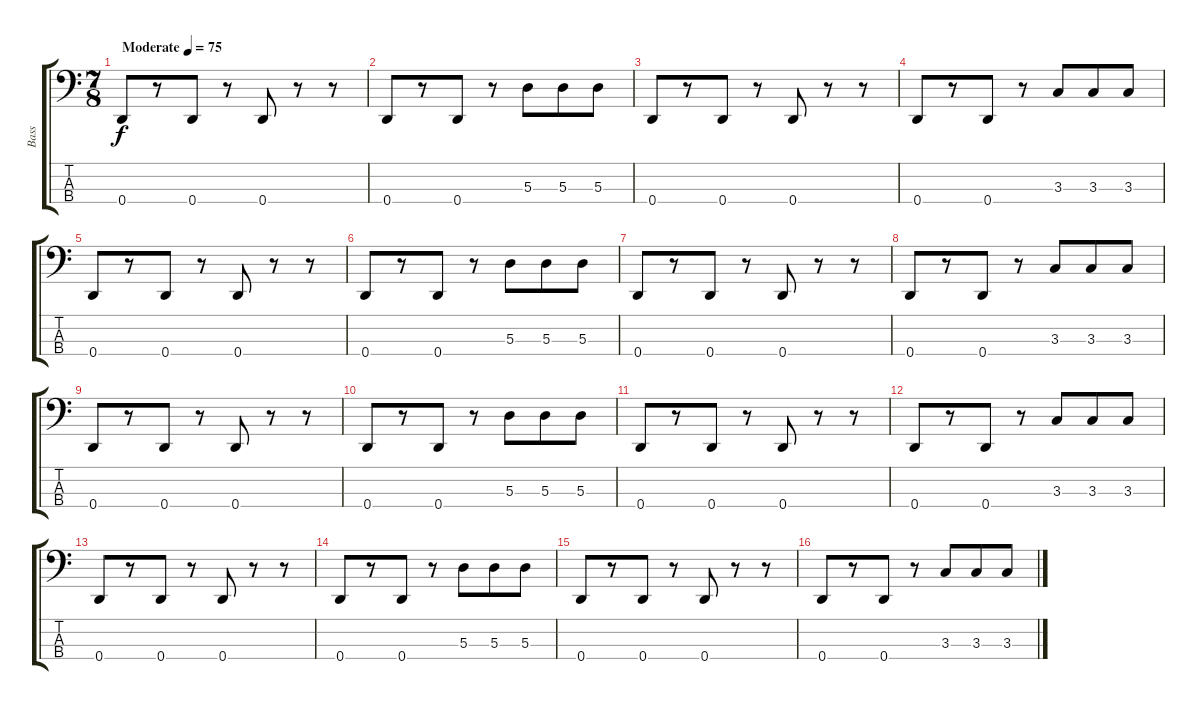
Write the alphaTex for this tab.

\track ("Bass" "Bass") {instrument electricbassfinger}
\staff {score tabs}
\tuning (G2 D2 A1 D1) {hide}
\ts (7 8)
\tempo (75 "Moderate")
\tempo 195
\tempo (75 "Moderate")
\clef f4
\ks c
0.4.8{dy f instrument electricbassfinger} r.8 0.4.8 r.8 0.4.8 r.8 r.8 |
0.4.8 r.8 0.4.8 r.8 5.3.8 5.3.8 5.3.8 |
0.4.8 r.8 0.4.8 r.8 0.4.8 r.8 r.8 |
0.4.8 r.8 0.4.8 r.8 3.3.8 3.3.8 3.3.8 |
0.4.8 r.8 0.4.8 r.8 0.4.8 r.8 r.8 |
0.4.8 r.8 0.4.8 r.8 5.3.8 5.3.8 5.3.8 |
0.4.8 r.8 0.4.8 r.8 0.4.8 r.8 r.8 |
0.4.8 r.8 0.4.8 r.8 3.3.8 3.3.8 3.3.8 |
0.4.8 r.8 0.4.8 r.8 0.4.8 r.8 r.8 |
0.4.8 r.8 0.4.8 r.8 5.3.8 5.3.8 5.3.8 |
0.4.8 r.8 0.4.8 r.8 0.4.8 r.8 r.8 |
0.4.8 r.8 0.4.8 r.8 3.3.8 3.3.8 3.3.8 |
0.4.8 r.8 0.4.8 r.8 0.4.8 r.8 r.8 |
0.4.8 r.8 0.4.8 r.8 5.3.8 5.3.8 5.3.8 |
0.4.8 r.8 0.4.8 r.8 0.4.8 r.8 r.8 |
0.4.8 r.8 0.4.8 r.8 3.3.8 3.3.8 3.3.8
